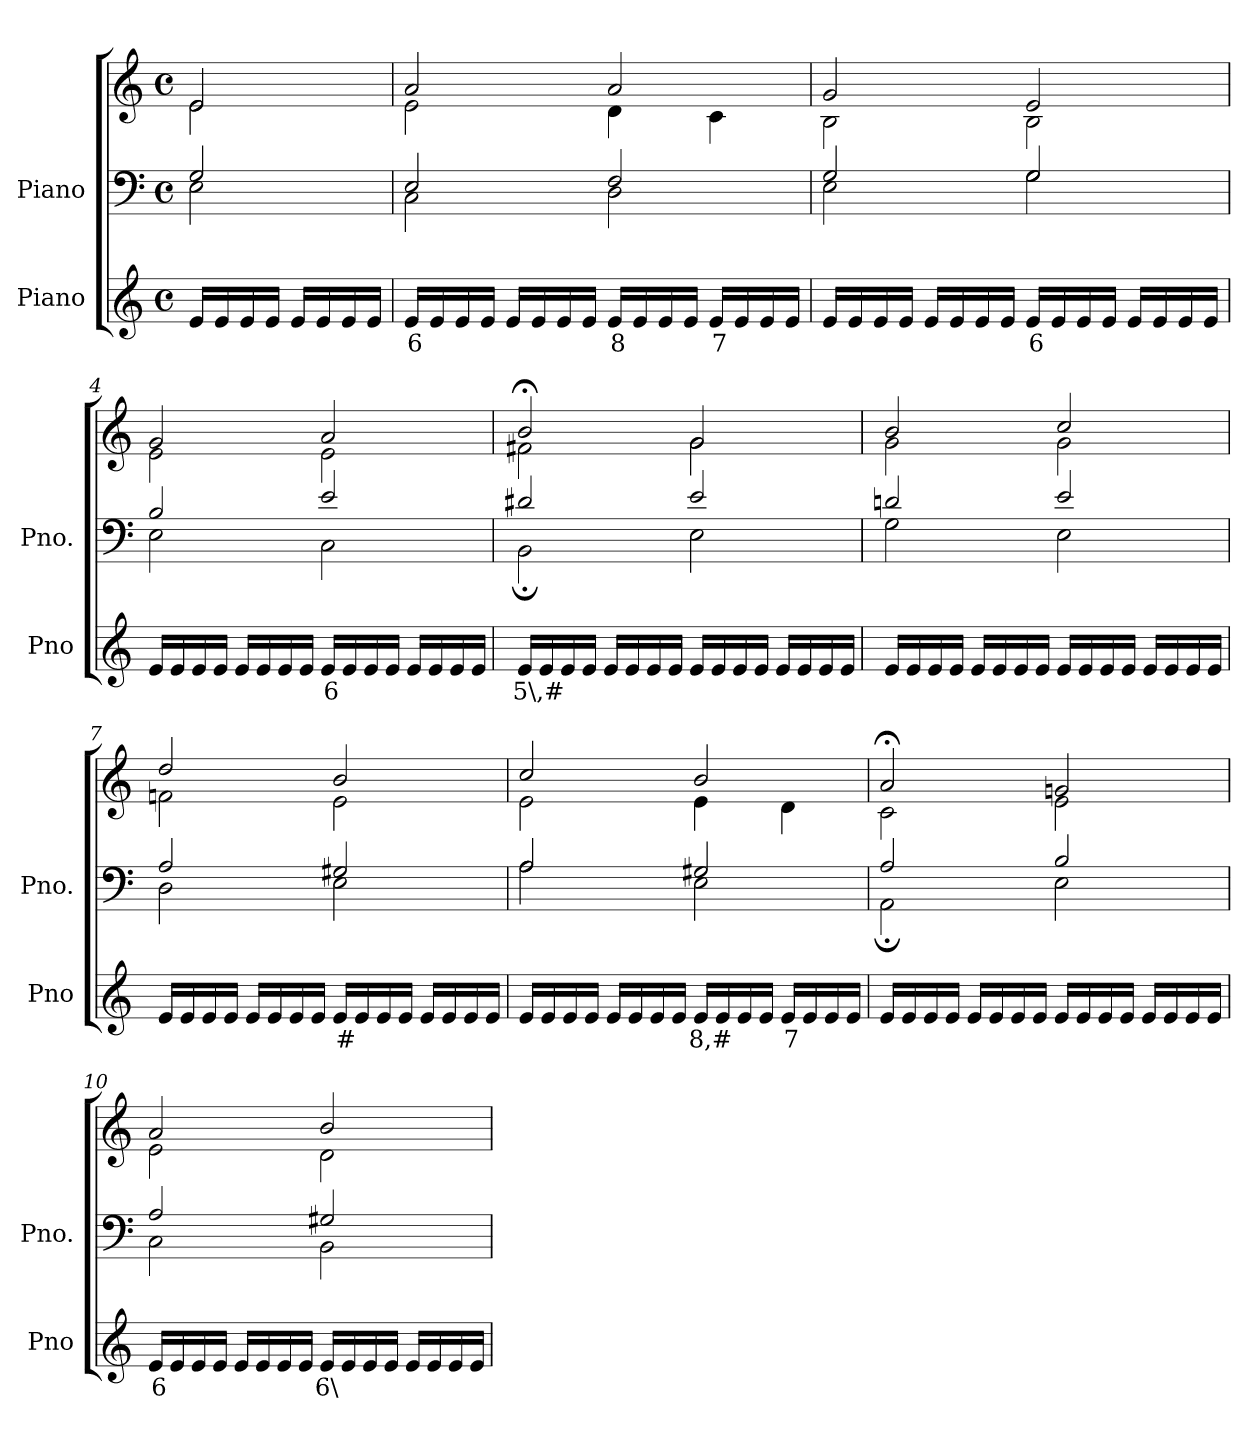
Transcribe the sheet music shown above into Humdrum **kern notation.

**kern	**text	**kern	**kern
*part2	*part2	*part1	*part1
*staff3	*staff3	*staff2	*staff1
*I"Piano	*	*I"Piano	*
*I'Pno	*	*I'Pno.	*
*clefG2	*	*clefF4	*clefG2
*k[]	*	*k[]	*k[]
*M4/4	*	*M4/4	*M4/4
*met(c)	*	*met(c)	*met(c)
=1	=1	=1	=1
*	*	*^	*^
16e/LL	.	2G/	2E\	2e/	2e\
16e/	.	.	.	.	.
16e/	.	.	.	.	.
16e/JJ	.	.	.	.	.
16e/LL	.	.	.	.	.
16e/	.	.	.	.	.
16e/	.	.	.	.	.
16e/JJ	.	.	.	.	.
=2	=2	=2	=2	=2	=2
!	!LO:LY:b	!	!	!	!
16e/LL	6	2E/	2C\	2a/	2e\
16e/	.	.	.	.	.
16e/	.	.	.	.	.
16e/JJ	.	.	.	.	.
16e/LL	.	.	.	.	.
16e/	.	.	.	.	.
16e/	.	.	.	.	.
16e/JJ	.	.	.	.	.
!	!LO:LY:b	!	!	!	!
16e/LL	8	2F/	2D\	2a/	4d\
16e/	.	.	.	.	.
16e/	.	.	.	.	.
16e/JJ	.	.	.	.	.
!	!LO:LY:b	!	!	!	!
16e/LL	7	.	.	.	4c\
16e/	.	.	.	.	.
16e/	.	.	.	.	.
16e/JJ	.	.	.	.	.
=3	=3	=3	=3	=3	=3
16e/LL	.	2G/	2E\	2g/	2B\
16e/	.	.	.	.	.
16e/	.	.	.	.	.
16e/JJ	.	.	.	.	.
16e/LL	.	.	.	.	.
16e/	.	.	.	.	.
16e/	.	.	.	.	.
16e/JJ	.	.	.	.	.
!	!LO:LY:b	!	!	!	!
16e/LL	6	2G/	2G\	2e/	2B\
16e/	.	.	.	.	.
16e/	.	.	.	.	.
16e/JJ	.	.	.	.	.
16e/LL	.	.	.	.	.
16e/	.	.	.	.	.
16e/	.	.	.	.	.
16e/JJ	.	.	.	.	.
=4	=4	=4	=4	=4	=4
16e/LL	.	2B/	2E\	2g/	2e\
16e/	.	.	.	.	.
16e/	.	.	.	.	.
16e/JJ	.	.	.	.	.
16e/LL	.	.	.	.	.
16e/	.	.	.	.	.
16e/	.	.	.	.	.
16e/JJ	.	.	.	.	.
!	!LO:LY:b	!	!	!	!
16e/LL	6	2e/	2C\	2a/	2e\
16e/	.	.	.	.	.
16e/	.	.	.	.	.
16e/JJ	.	.	.	.	.
16e/LL	.	.	.	.	.
16e/	.	.	.	.	.
16e/	.	.	.	.	.
16e/JJ	.	.	.	.	.
=5	=5	=5	=5	=5	=5
!	!LO:LY:b	!	!	!	!
16e/LL	5\,#	2d#X/	2BB;\	2b;</	2f#X\
16e/	.	.	.	.	.
16e/	.	.	.	.	.
16e/JJ	.	.	.	.	.
16e/LL	.	.	.	.	.
16e/	.	.	.	.	.
16e/	.	.	.	.	.
16e/JJ	.	.	.	.	.
16e/LL	.	2e/	2E\	2g/	2g\
16e/	.	.	.	.	.
16e/	.	.	.	.	.
16e/JJ	.	.	.	.	.
16e/LL	.	.	.	.	.
16e/	.	.	.	.	.
16e/	.	.	.	.	.
16e/JJ	.	.	.	.	.
=6	=6	=6	=6	=6	=6
16e/LL	.	2dn/	2G\	2b/	2g\
16e/	.	.	.	.	.
16e/	.	.	.	.	.
16e/JJ	.	.	.	.	.
16e/LL	.	.	.	.	.
16e/	.	.	.	.	.
16e/	.	.	.	.	.
16e/JJ	.	.	.	.	.
16e/LL	.	2e/	2E\	2cc/	2g\
16e/	.	.	.	.	.
16e/	.	.	.	.	.
16e/JJ	.	.	.	.	.
16e/LL	.	.	.	.	.
16e/	.	.	.	.	.
16e/	.	.	.	.	.
16e/JJ	.	.	.	.	.
=7	=7	=7	=7	=7	=7
16e/LL	.	2A/	2D\	2dd/	2fn\
16e/	.	.	.	.	.
16e/	.	.	.	.	.
16e/JJ	.	.	.	.	.
16e/LL	.	.	.	.	.
16e/	.	.	.	.	.
16e/	.	.	.	.	.
16e/JJ	.	.	.	.	.
!	!LO:LY:b	!	!	!	!
16e/LL	#	2G#X/	2E\	2b/	2e\
16e/	.	.	.	.	.
16e/	.	.	.	.	.
16e/JJ	.	.	.	.	.
16e/LL	.	.	.	.	.
16e/	.	.	.	.	.
16e/	.	.	.	.	.
16e/JJ	.	.	.	.	.
=8	=8	=8	=8	=8	=8
16e/LL	.	2A/	2A\	2cc/	2e\
16e/	.	.	.	.	.
16e/	.	.	.	.	.
16e/JJ	.	.	.	.	.
16e/LL	.	.	.	.	.
16e/	.	.	.	.	.
16e/	.	.	.	.	.
16e/JJ	.	.	.	.	.
!	!LO:LY:b	!	!	!	!
16e/LL	8,#	2G#X/	2E\	2b/	4e\
16e/	.	.	.	.	.
16e/	.	.	.	.	.
16e/JJ	.	.	.	.	.
!	!LO:LY:b	!	!	!	!
16e/LL	7	.	.	.	4d\
16e/	.	.	.	.	.
16e/	.	.	.	.	.
16e/JJ	.	.	.	.	.
=9	=9	=9	=9	=9	=9
16e/LL	.	2A/	2AA;\	2a;</	2c\
16e/	.	.	.	.	.
16e/	.	.	.	.	.
16e/JJ	.	.	.	.	.
16e/LL	.	.	.	.	.
16e/	.	.	.	.	.
16e/	.	.	.	.	.
16e/JJ	.	.	.	.	.
16e/LL	.	2B/	2E\	2gn/	2e\
16e/	.	.	.	.	.
16e/	.	.	.	.	.
16e/JJ	.	.	.	.	.
16e/LL	.	.	.	.	.
16e/	.	.	.	.	.
16e/	.	.	.	.	.
16e/JJ	.	.	.	.	.
=10	=10	=10	=10	=10	=10
!	!LO:LY:b	!	!	!	!
16e/LL	6	2A/	2C\	2a/	2e\
16e/	.	.	.	.	.
16e/	.	.	.	.	.
16e/JJ	.	.	.	.	.
16e/LL	.	.	.	.	.
16e/	.	.	.	.	.
16e/	.	.	.	.	.
16e/JJ	.	.	.	.	.
!	!LO:LY:b	!	!	!	!
16e/LL	6\	2G#X/	2BB\	2b/	2d\
16e/	.	.	.	.	.
16e/	.	.	.	.	.
16e/JJ	.	.	.	.	.
16e/LL	.	.	.	.	.
16e/	.	.	.	.	.
16e/	.	.	.	.	.
16e/JJ	.	.	.	.	.
*	*	*v	*v	*	*
*	*	*	*v	*v
=	=	=	=
*-	*-	*-	*-
